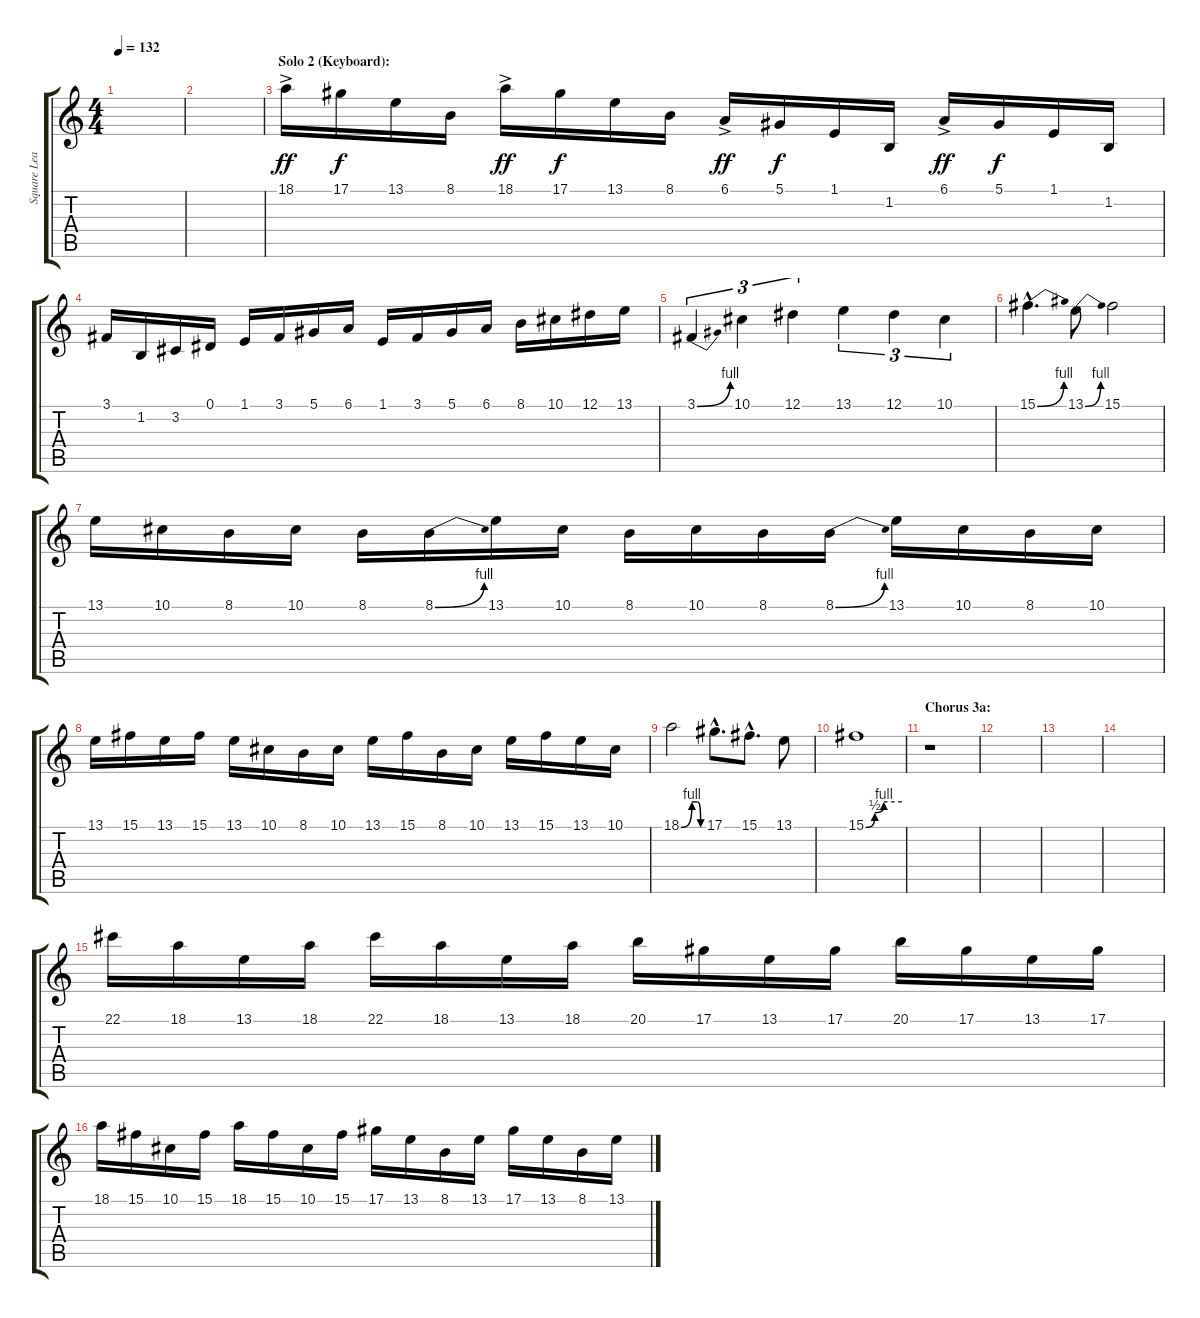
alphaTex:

\track ("Square Lead" "Square Lea") {instrument lead1square}
\staff {score tabs}
\tuning (Eb4 Bb3 Gb3 Db3 Ab2 Eb2) {hide}
\ts (4 4)
\tempo 132
\clef g2
\ks c
|
|
\section ("" "Solo 2 (Keyboard):")
18.1{ac}.16{dy ff volume 11} 17.1.16{dy f} 13.1.16 8.1.16 18.1{ac}.16{dy ff} 17.1.16{dy f} 13.1.16 8.1.16 6.1{ac}.16{dy ff} 5.1.16{dy f} 1.1.16 1.2.16 6.1{ac}.16{dy ff} 5.1.16{dy f} 1.1.16 1.2.16 |
3.1.16 1.2.16 3.2.16 0.1.16 1.1.16 3.1.16 5.1.16 6.1.16 1.1.16 3.1.16 5.1.16 6.1.16 8.1.16 10.1.16 12.1.16 13.1.16 |
3.1{be (bend 0 0 60 4)}.4{tu (3 2)} 10.1.4{tu (3 2)} 12.1.4{tu (3 2)} 13.1.4{tu (3 2)} 12.1.4{tu (3 2)} 10.1.4{tu (3 2)} |
15.1{be (bend 0 0 60 4) hac}.4{d} 13.1{be (bend 0 0 60 4)}.8 15.1.2 |
13.1.16 10.1.16 8.1.16 10.1.16 8.1.16 8.1{be (bend 0 0 60 4)}.16 13.1.16 10.1.16 8.1.16 10.1.16 8.1.16 8.1{be (bend 0 0 60 4)}.16 13.1.16 10.1.16 8.1.16 10.1.16 |
13.1.16 15.1.16 13.1.16 15.1.16 13.1.16 10.1.16 8.1.16 10.1.16 13.1.16 15.1.16 8.1.16 10.1.16 13.1.16 15.1.16 13.1.16 10.1.16 |
18.1{be (custom 0 0 30 4 45 4 54 0 60 0)}.2 17.1{hac}.8{d} 15.1{hac}.8{d} 13.1.8 |
15.1{be (custom 0 0 15 2 30 4 60 4)}.1 |
\section ("" "Chorus 3a:")
r.1{volume 9} |
|
|
|
22.1.16 18.1.16 13.1.16 18.1.16 22.1.16 18.1.16 13.1.16 18.1.16 20.1.16 17.1.16 13.1.16 17.1.16 20.1.16 17.1.16 13.1.16 17.1.16 |
18.1.16 15.1.16 10.1.16 15.1.16 18.1.16 15.1.16 10.1.16 15.1.16 17.1.16 13.1.16 8.1.16 13.1.16 17.1.16 13.1.16 8.1.16 13.1.16
